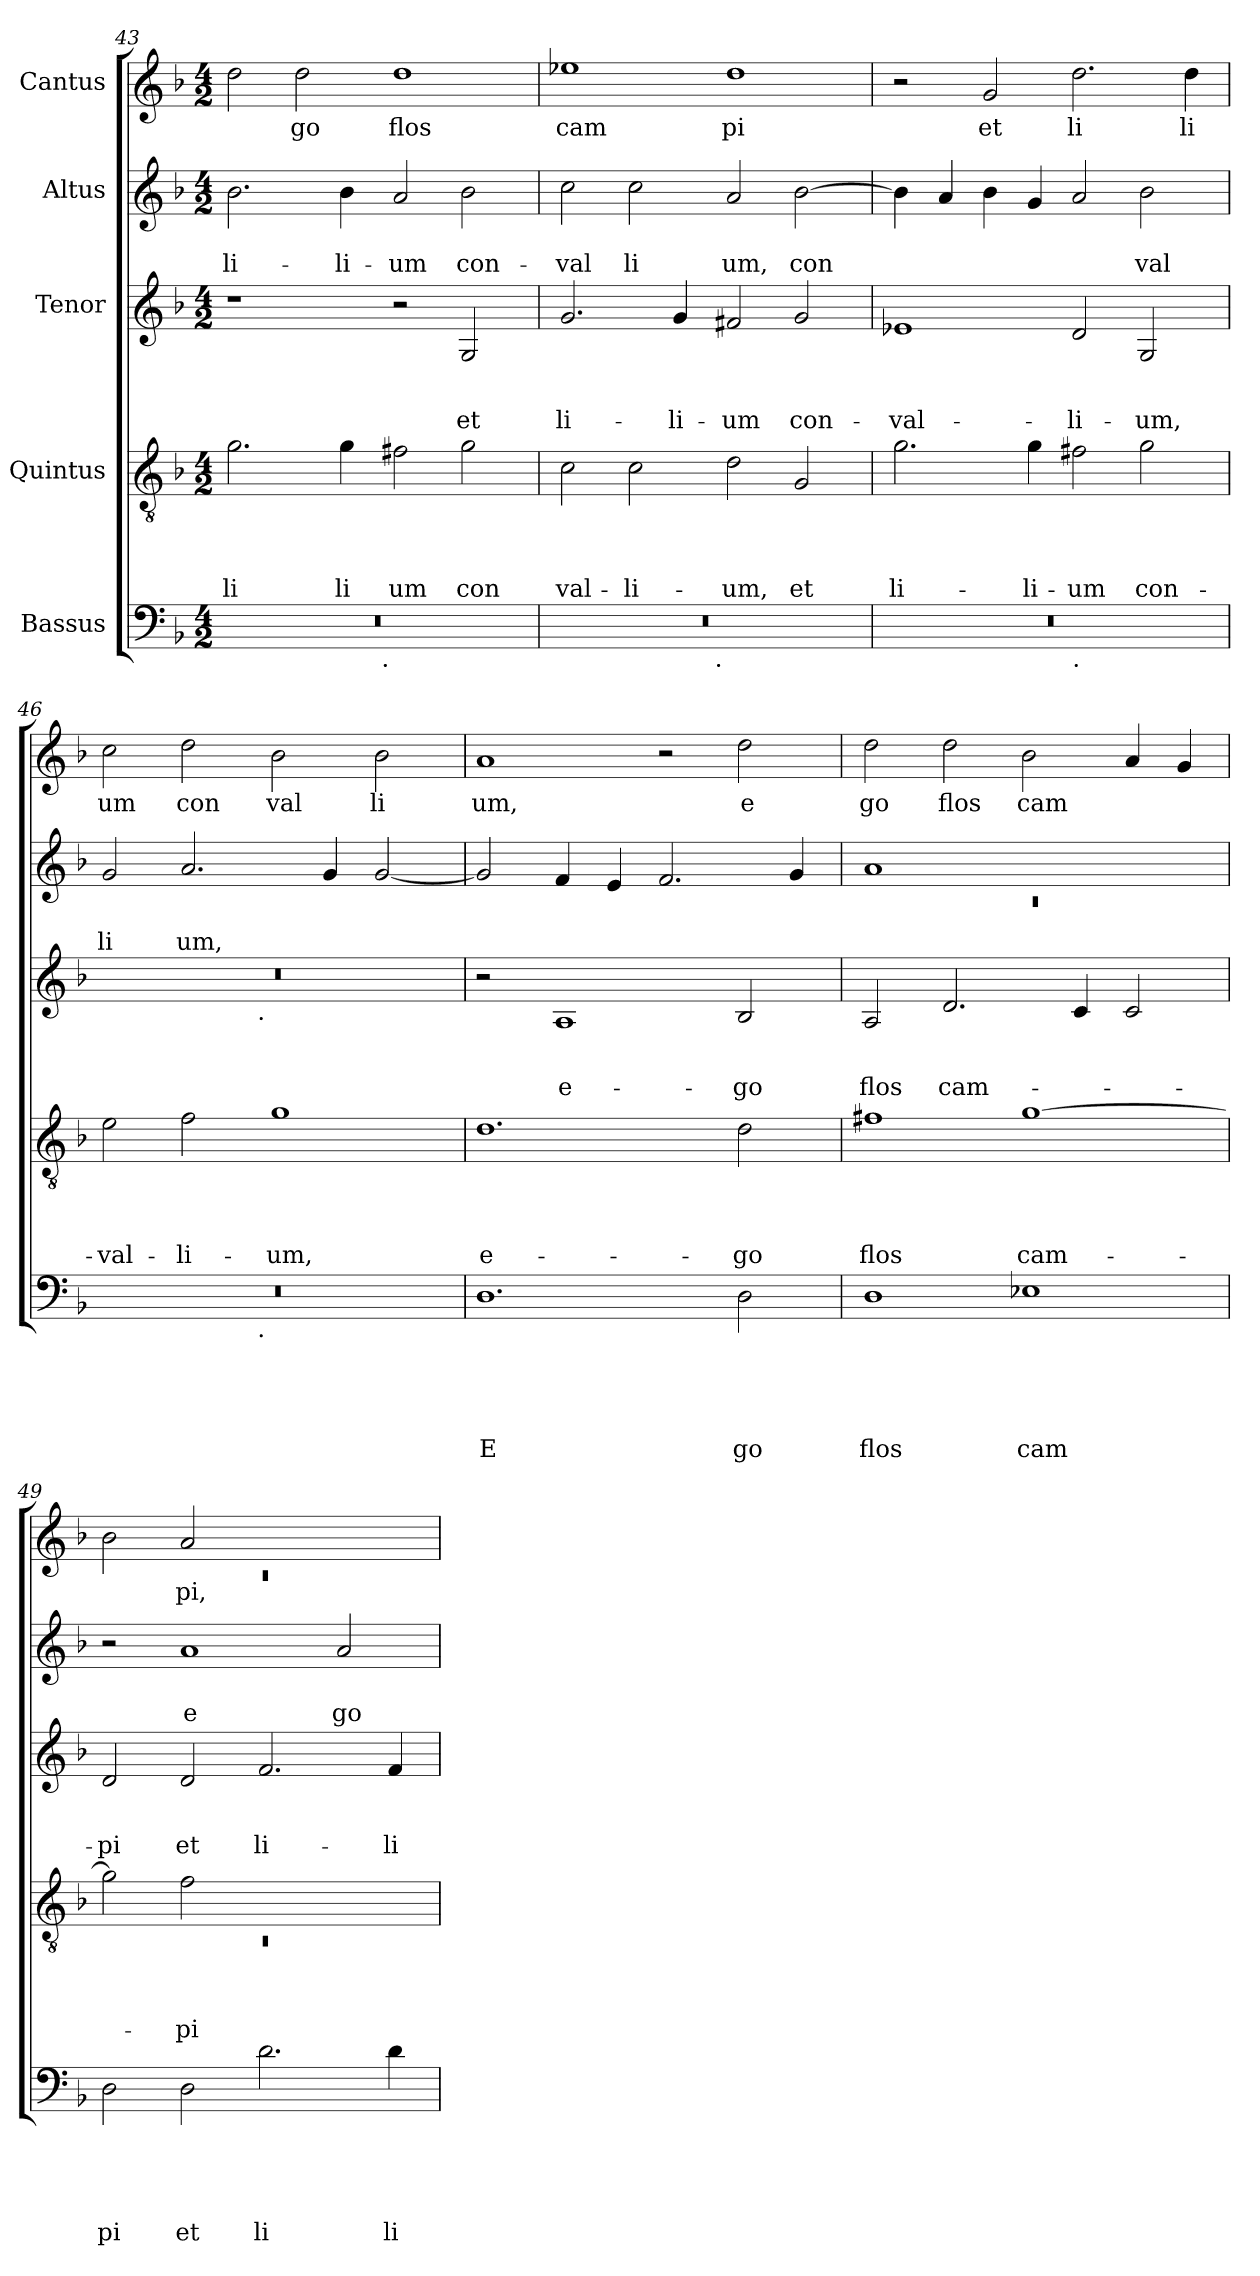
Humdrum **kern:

**kern	**text	**text	**text	**text	**text	**kern	**text	**text	**text	**text	**kern	**text	**text	**text	**kern	**text	**text	**kern	**text
*part5	*part5	*part5	*part5	*part5	*part5	*part4	*part4	*part4	*part4	*part4	*part3	*part3	*part3	*part3	*part2	*part2	*part2	*part1	*part1
*staff5	*staff5	*staff5	*staff5	*staff5	*staff5	*staff4	*staff4	*staff4	*staff4	*staff4	*staff3	*staff3	*staff3	*staff3	*staff2	*staff2	*staff2	*staff1	*staff1
*I"Bassus	*	*	*	*	*	*I"Quintus	*	*	*	*	*I"Tenor	*	*	*	*I"Altus	*	*	*I"Cantus	*
*clefF4	*	*	*	*	*	*clefGv2	*	*	*	*	*clefG2	*	*	*	*clefG2	*	*	*clefG2	*
*k[b-]	*	*	*	*	*	*k[b-]	*	*	*	*	*k[b-]	*	*	*	*k[b-]	*	*	*k[b-]	*
*F:	*	*	*	*	*	*F:	*	*	*	*	*F:	*	*	*	*F:	*	*	*F:	*
*M4/2	*	*	*	*	*	*M4/2	*	*	*	*	*M4/2	*	*	*	*M4/2	*	*	*M4/2	*
=43	=43	=43	=43	=43	=43	=43	=43	=43	=43	=43	=43	=43	=43	=43	=43	=43	=43	=43	=43
!	!	!	!	!	!	!	!	!	!	!LO:LY:b	!	!	!	!	!	!	!LO:LY:b	!	!
*^	*	*	*	*	*	*	*	*	*	*	*	*	*	*	*	*	*	*	*
0r	2ryy	.	.	.	.	.	2.g\	.	.	.	li	1r	.	.	.	2.b-\	.	li-	2dd\	.
!	!	!	!	!	!	!	!	!	!	!	!	!	!	!	!	!	!	!	!	!LO:LY:b
.	4...ryy	.	.	.	.	.	.	.	.	.	.	.	.	.	.	.	.	.	2dd\	-go
!	!	!	!	!	!	!	!	!	!	!	!LO:LY:b	!	!	!	!	!	!	!LO:LY:b	!	!
.	.	.	.	.	.	.	4g\	.	.	.	li	.	.	.	.	4b-\	.	-li-	.	.
!	!LO:TX:b:t=.	!	!	!	!	!	!	!	!	!	!	!	!	!	!	!	!	!	!	!
.	1ryy	.	.	.	.	.	.	.	.	.	.	.	.	.	.	.	.	.	.	.
!	!	!	!	!	!	!	!	!	!	!	!LO:LY:b	!	!	!	!	!	!	!LO:LY:b	!	!LO:LY:b
.	.	.	.	.	.	.	2f#X\	.	.	.	um	2r	.	.	.	2a/	.	-um	1dd	flos
!	!	!	!	!	!	!	!	!	!	!	!LO:LY:b	!	!	!	!LO:LY:b	!	!	!LO:LY:b	!	!
.	.	.	.	.	.	.	2g\	.	.	.	con	2G/	.	.	et	2b-\	.	con-	.	.
.	32ryy	.	.	.	.	.	.	.	.	.	.	.	.	.	.	.	.	.	.	.
!!LO:PB:g=z
=44	=44	=44	=44	=44	=44	=44	=44	=44	=44	=44	=44	=44	=44	=44	=44	=44	=44	=44	=44	=44
!	!	!	!	!	!	!	!	!	!	!	!LO:LY:b	!	!	!	!LO:LY:b	!	!	!LO:LY:b	!	!LO:LY:b
0r	2ryy	.	.	.	.	.	2c\	.	.	.	val-	2.g/	.	.	li-	2cc\	.	-val	1ee-X	cam
!	!	!	!	!	!	!	!	!	!	!	!LO:LY:b	!	!	!	!	!	!	!LO:LY:b	!	!
.	4...ryy	.	.	.	.	.	2c\	.	.	.	-li-	.	.	.	.	2cc\	.	li	.	.
!	!	!	!	!	!	!	!	!	!	!	!	!	!	!	!LO:LY:b	!	!	!	!	!
.	.	.	.	.	.	.	.	.	.	.	.	4g/	.	.	-li-	.	.	.	.	.
!	!LO:TX:b:t=.	!	!	!	!	!	!	!	!	!	!	!	!	!	!	!	!	!	!	!
.	1ryy	.	.	.	.	.	.	.	.	.	.	.	.	.	.	.	.	.	.	.
!	!	!	!	!	!	!	!	!	!	!	!LO:LY:b	!	!	!	!LO:LY:b	!	!	!LO:LY:b	!	!LO:LY:b
.	.	.	.	.	.	.	2d\	.	.	.	-um,	2f#X/	.	.	-um	2a/	.	um,	1dd	pi
!	!	!	!	!	!	!	!	!	!	!	!LO:LY:b	!	!	!	!LO:LY:b	!	!	!LO:LY:b	!	!
.	.	.	.	.	.	.	2G/	.	.	.	et	2g/	.	.	con-	[>2b-\	.	con	.	.
.	32ryy	.	.	.	.	.	.	.	.	.	.	.	.	.	.	.	.	.	.	.
=45	=45	=45	=45	=45	=45	=45	=45	=45	=45	=45	=45	=45	=45	=45	=45	=45	=45	=45	=45	=45
!	!	!	!	!	!	!	!	!	!	!	!LO:LY:b	!	!	!	!LO:LY:b	!	!	!	!	!
0r	1ryy	.	.	.	.	.	2.g\	.	.	.	li-	1e-X	.	.	-val-	4b-\]	.	.	2r	.
.	.	.	.	.	.	.	.	.	.	.	.	.	.	.	.	4a/	.	.	.	.
!	!	!	!	!	!	!	!	!	!	!	!	!	!	!	!	!	!	!	!	!LO:LY:b
.	.	.	.	.	.	.	.	.	.	.	.	.	.	.	.	4b-\	.	.	2g/	et
!	!	!	!	!	!	!	!	!	!	!	!LO:LY:b	!	!	!	!	!	!	!	!	!
.	.	.	.	.	.	.	4g\	.	.	.	-li-	.	.	.	.	4g/	.	.	.	.
!	!LO:TX:b:t=.	!	!	!	!	!	!	!	!	!	!	!	!	!	!	!	!	!	!	!
!	!	!	!	!	!	!	!	!	!	!	!LO:LY:b	!	!	!	!LO:LY:b	!	!	!	!	!LO:LY:b
.	1ryy	.	.	.	.	.	2f#X\	.	.	.	-um	2d/	.	.	-li-	2a/	.	.	2.dd\	li
!	!	!	!	!	!	!	!	!	!	!	!LO:LY:b	!	!	!	!LO:LY:b	!	!	!LO:LY:b	!	!
.	.	.	.	.	.	.	2g\	.	.	.	con-	2G/	.	.	-um,	2b-\	.	val	.	.
!	!	!	!	!	!	!	!	!	!	!	!	!	!	!	!	!	!	!	!	!LO:LY:b
.	.	.	.	.	.	.	.	.	.	.	.	.	.	.	.	.	.	.	4dd\	li
=46	=46	=46	=46	=46	=46	=46	=46	=46	=46	=46	=46	=46	=46	=46	=46	=46	=46	=46	=46	=46
!	!	!	!	!	!	!	!	!	!	!	!LO:LY:b	!	!	!	!	!	!	!LO:LY:b	!	!LO:LY:b
*	*	*	*	*	*	*	*	*	*	*	*	*^	*	*	*	*	*	*	*	*
0r	2ryy	.	.	.	.	.	2e\	.	.	.	-val-	0r	2ryy	.	.	.	2g/	.	li	2cc\	um
!	!	!	!	!	!	!	!	!	!	!	!LO:LY:b	!	!	!	!	!	!	!	!LO:LY:b	!	!LO:LY:b
.	4...ryy	.	.	.	.	.	2f\	.	.	.	-li-	.	4...ryy	.	.	.	2.a/	.	um,	2dd\	con
!	!	!	!	!	!	!	!	!	!	!	!	!	!LO:TX:b:t=.	!	!	!	!	!	!	!	!
!	!LO:TX:b:t=.	!	!	!	!	!	!	!	!	!	!	!	!	!	!	!	!	!	!	!	!
.	1ryy	.	.	.	.	.	.	.	.	.	.	.	1ryy	.	.	.	.	.	.	.	.
!	!	!	!	!	!	!	!	!	!	!	!LO:LY:b	!	!	!	!	!	!	!	!	!	!LO:LY:b
.	.	.	.	.	.	.	1g	.	.	.	-um,	.	.	.	.	.	.	.	.	2b-\	val
.	.	.	.	.	.	.	.	.	.	.	.	.	.	.	.	.	4g/	.	.	.	.
!	!	!	!	!	!	!	!	!	!	!	!	!	!	!	!	!	!	!	!	!	!LO:LY:b
.	.	.	.	.	.	.	.	.	.	.	.	.	.	.	.	.	[<2g/	.	.	2b-\	li
.	32ryy	.	.	.	.	.	.	.	.	.	.	.	32ryy	.	.	.	.	.	.	.	.
=47	=47	=47	=47	=47	=47	=47	=47	=47	=47	=47	=47	=47	=47	=47	=47	=47	=47	=47	=47	=47	=47
!	!	!	!	!	!	!LO:LY:b	!	!	!	!	!LO:LY:b	!	!	!	!	!	!	!	!	!	!LO:LY:b
*v	*v	*	*	*	*	*	*	*	*	*	*	*v	*v	*	*	*	*	*	*	*	*
1.D	.	.	.	.	E	1.d	.	.	.	e-	2r	.	.	.	2g/]	.	.	1a	um,
!	!	!	!	!	!	!	!	!	!	!	!	!	!	!LO:LY:b	!	!	!	!	!
.	.	.	.	.	.	.	.	.	.	.	1A	.	.	e-	4f/	.	.	.	.
.	.	.	.	.	.	.	.	.	.	.	.	.	.	.	4e/	.	.	.	.
.	.	.	.	.	.	.	.	.	.	.	.	.	.	.	2.f/	.	.	2r	.
!	!	!	!	!	!LO:LY:b	!	!	!	!	!LO:LY:b	!	!	!	!LO:LY:b	!	!	!	!	!LO:LY:b
2D\	.	.	.	.	go	2d\	.	.	.	-go	2B-/	.	.	-go	.	.	.	2dd\	e
.	.	.	.	.	.	.	.	.	.	.	.	.	.	.	4g/	.	.	.	.
=48	=48	=48	=48	=48	=48	=48	=48	=48	=48	=48	=48	=48	=48	=48	=48	=48	=48	=48	=48
*	*	*	*	*	*	*	*	*	*	*	*	*	*	*	*^	*	*	*	*
!	!	!	!	!	!LO:LY:b	!	!	!	!	!LO:LY:b	!	!	!	!LO:LY:b	!	!LO:N:vis=1	!	!	!	!LO:LY:b
1D	.	.	.	.	flos	1f#X	.	.	.	flos	2A/	.	.	flos	1a	0rc	.	.	2dd\	go
!	!	!	!	!	!	!	!	!	!	!	!	!	!	!LO:LY:b	!	!	!	!	!	!LO:LY:b
.	.	.	.	.	.	.	.	.	.	.	2.d/	.	.	cam-	.	.	.	.	2dd\	flos
!	!	!	!	!	!LO:LY:b	!	!	!	!	!LO:LY:b	!	!	!	!	!	!	!	!	!	!LO:LY:b
1E-X	.	.	.	.	cam	[>1g	.	.	.	cam-	.	.	.	.	1ryy	.	.	.	2b-\	cam
.	.	.	.	.	.	.	.	.	.	.	4c/	.	.	.	.	.	.	.	.	.
.	.	.	.	.	.	.	.	.	.	.	2c/	.	.	.	.	.	.	.	4a/	.
.	.	.	.	.	.	.	.	.	.	.	.	.	.	.	.	.	.	.	4g/	.
*	*	*	*	*	*	*	*	*	*	*	*	*	*	*	*v	*v	*	*	*	*
=49	=49	=49	=49	=49	=49	=49	=49	=49	=49	=49	=49	=49	=49	=49	=49	=49	=49	=49	=49
*	*	*	*	*	*	*^	*	*	*	*	*	*	*	*	*	*	*	*^	*
!	!	!	!	!	!LO:LY:b	!	!LO:N:vis=1	!	!	!	!	!	!	!	!LO:LY:b	!	!	!	!	!LO:N:vis=1	!
2D\	.	.	.	.	pi	2g\]	0rC	.	.	.	.	2d/	.	.	-pi	2r	.	.	2b-\	0rc	.
!	!	!	!	!	!LO:LY:b	!	!	!	!	!	!LO:LY:b	!	!	!	!LO:LY:b	!	!	!LO:LY:b	!	!	!LO:LY:b
2D\	.	.	.	.	et	2f\	.	.	.	.	-pi	2d/	.	.	et	1a	.	e	2a/	.	pi,
!	!	!	!	!	!LO:LY:b	!	!	!	!	!	!	!	!	!	!LO:LY:b	!	!	!	!	!	!
2.d\	.	.	.	.	li	1ryy	.	.	.	.	.	2.f/	.	.	li-	.	.	.	1ryy	.	.
!	!	!	!	!	!	!	!	!	!	!	!	!	!	!	!	!	!	!LO:LY:b	!	!	!
.	.	.	.	.	.	.	.	.	.	.	.	.	.	.	.	2a/	.	go	.	.	.
!	!	!	!	!	!LO:LY:b	!	!	!	!	!	!	!	!	!	!LO:LY:b	!	!	!	!	!	!
4d\	.	.	.	.	li	.	.	.	.	.	.	4f/	.	.	-li-	.	.	.	.	.	.
*	*	*	*	*	*	*v	*v	*	*	*	*	*	*	*	*	*	*	*	*v	*v	*
=	=	=	=	=	=	=	=	=	=	=	=	=	=	=	=	=	=	=	=
*-	*-	*-	*-	*-	*-	*-	*-	*-	*-	*-	*-	*-	*-	*-	*-	*-	*-	*-	*-
